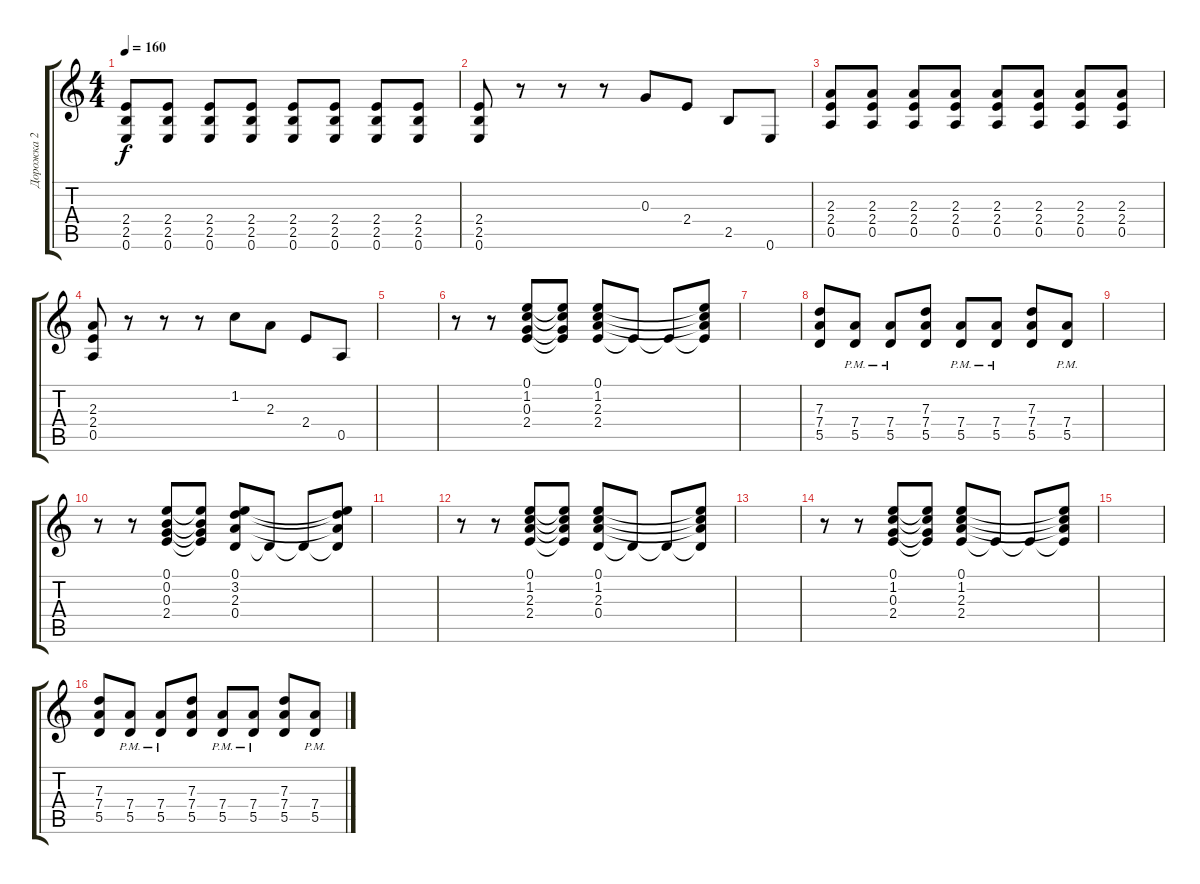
\track ("Дорожка 2" "Дорожка 2") {instrument distortionguitar}
\staff {score tabs}
\tuning (E4 B3 G3 D3 A2 E2) {hide}
\ts (4 4)
\tempo 160
\clef g2
\ks c
(2.4 2.5 0.6).8{dy f} (2.4 2.5 0.6).8 (2.4 2.5 0.6).8 (2.4 2.5 0.6).8 (2.4 2.5 0.6).8 (2.4 2.5 0.6).8 (2.4 2.5 0.6).8 (2.4 2.5 0.6).8 |
(2.4 2.5 0.6).8 r.8 r.8 r.8 0.3.8 2.4.8 2.5.8 0.6.8 |
(2.3 2.4 0.5).8 (2.3 2.4 0.5).8 (2.3 2.4 0.5).8 (2.3 2.4 0.5).8 (2.3 2.4 0.5).8 (2.3 2.4 0.5).8 (2.3 2.4 0.5).8 (2.3 2.4 0.5).8 |
(2.3 2.4 0.5).8 r.8 r.8 r.8 1.2.8 2.3.8 2.4.8 0.5.8 |
|
r.8 r.8 (0.1 1.2 0.3 2.4).8 (0.1{t} 1.2{t} 0.3{t} 2.4{t}).8 (0.1 1.2 2.3 2.4).8 2.4{t}.8 2.4{t}.8 (0.1{t} 1.2{t} 2.3{t} 2.4{t}).8 |
|
(7.3 7.4 5.5).8 (7.4{pm} 5.5{pm}).8 (7.4{pm} 5.5{pm}).8 (7.3 7.4 5.5).8 (7.4{pm} 5.5{pm}).8 (7.4{pm} 5.5{pm}).8 (7.3 7.4 5.5).8 (7.4{pm} 5.5{pm}).8 |
|
r.8 r.8 (0.1 0.2 0.3 2.4).8 (0.1{t} 0.2{t} 0.3{t} 2.4{t}).8 (0.1 3.2 2.3 0.4).8 0.4{t}.8 0.4{t}.8 (0.1{t} 3.2{t} 2.3{t} 0.4{t}).8 |
|
r.8 r.8 (0.1 1.2 2.3 2.4).8 (0.1{t} 1.2{t} 2.3{t} 2.4{t}).8 (0.1 1.2 2.3 0.4).8 0.4{t}.8 0.4{t}.8 (0.1{t} 1.2{t} 2.3{t} 0.4{t}).8 |
|
r.8 r.8 (0.1 1.2 0.3 2.4).8 (0.1{t} 1.2{t} 0.3{t} 2.4{t}).8 (0.1 1.2 2.3 2.4).8 2.4{t}.8 2.4{t}.8 (0.1{t} 1.2{t} 2.3{t} 2.4{t}).8 |
|
(7.3 7.4 5.5).8 (7.4{pm} 5.5{pm}).8 (7.4{pm} 5.5{pm}).8 (7.3 7.4 5.5).8 (7.4{pm} 5.5{pm}).8 (7.4{pm} 5.5{pm}).8 (7.3 7.4 5.5).8 (7.4{pm} 5.5{pm}).8
